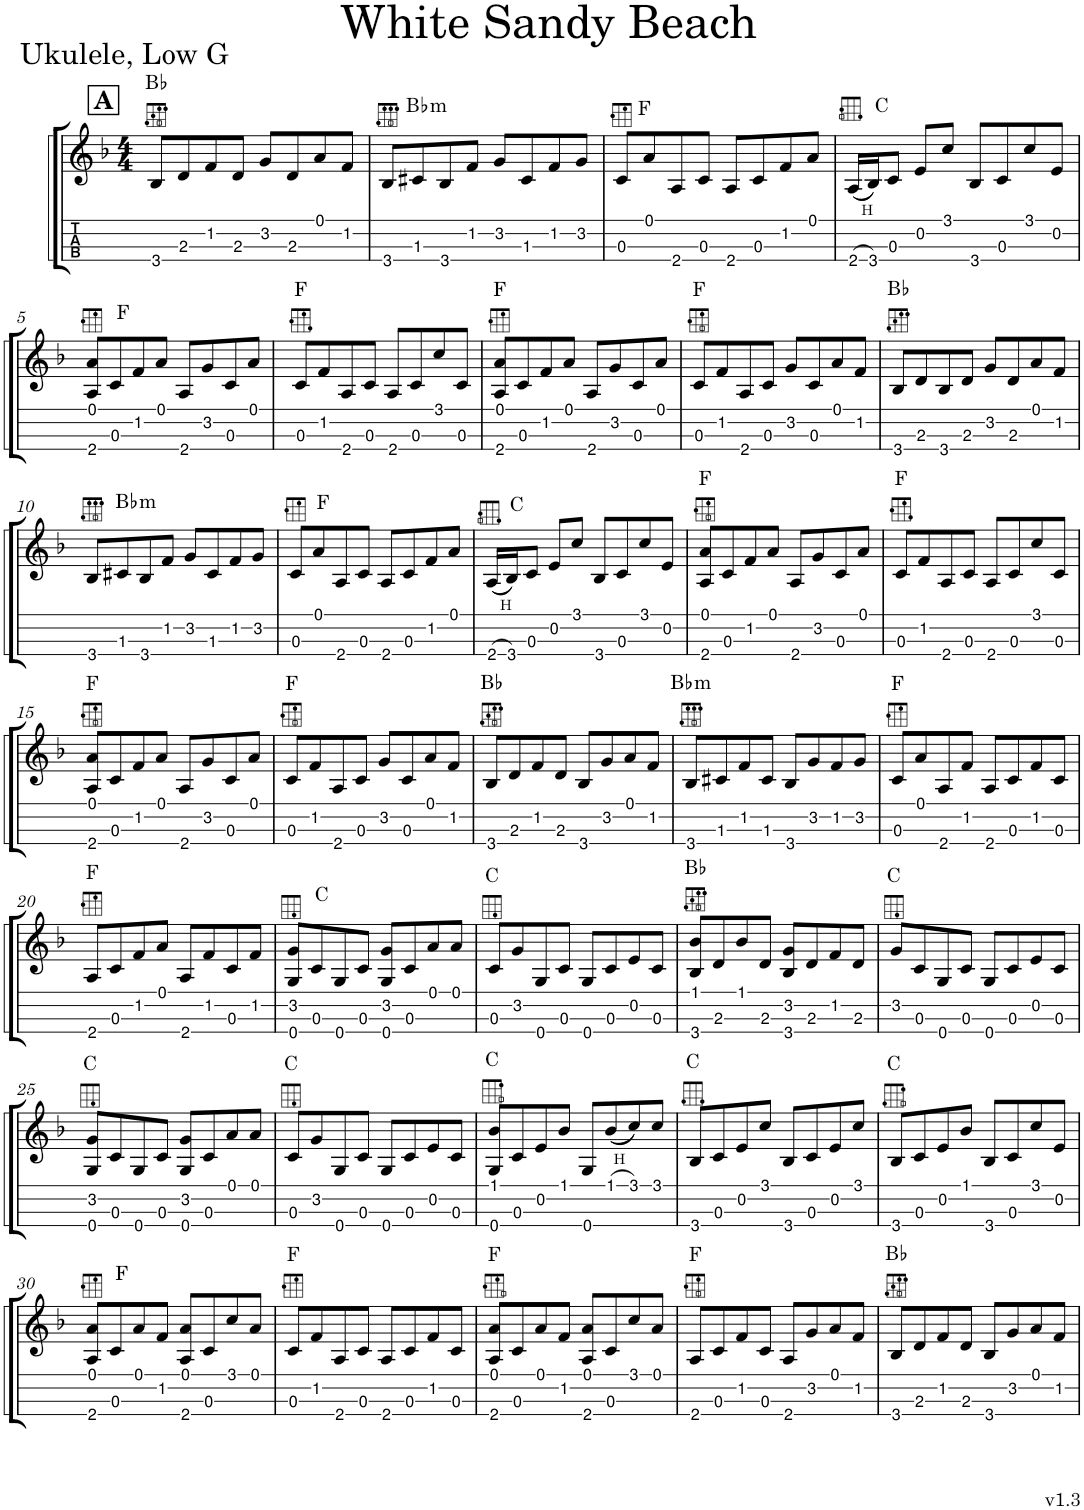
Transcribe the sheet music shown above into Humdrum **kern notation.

**kern	**kern	**harte
*part1	*part1	*part1
*staff2	*staff1	*
*I"Ukulele (Low G)	*	*
*I'Uk.	*	*
*stria4	*	*
*	*clefG2	*
*k[b-]	*k[b-]	*
*M4/4	*M4/4	*
!!LO:REH:place=s1:a:B:cj:fs=14:t=A
=1	=1	=1
8B-L	8B-/L	Bb:maj
8dJ	8d/	.
8fL	8f/	.
8dJ	8d/J	.
8gL	8g/L	.
8dJ	8d/	.
8aL	8a/	.
8fJ	8f/J	.
=2	=2	=2
!	!	!LO:H:kt=m
8B-L	8B-/L	Bb:min
8c#J	8c#X/	.
8B-L	8B-/	.
8fJ	8f/J	.
8gL	8g/L	.
8c#J	8c#/	.
8fL	8f/	.
8gJ	8g/J	.
=3	=3	=3
8cL	8c/L	F:maj
8aJ	8a/	.
8AL	8A/	.
8cJ	8c/J	.
8AL	8A/L	.
8cJ	8c/	.
8fL	8f/	.
8aJ	8a/J	.
=4	=4	=4
16ALL	((16A/LL	C:maj
16B-J	16B-/J))	.
8cJ	8c/J	.
8eL	8e/L	.
8ccJ	8cc/J	.
8B-L	8B-/L	.
8cJ	8c/	.
8ccL	8cc/	.
8eJ	8e/J	.
!!LO:LB:g=z
=5	=5	=5
8A\ 8a\L	8A/ 8a/L	F:maj
8cJ	8c/	.
8fL	8f/	.
8aJ	8a/J	.
8AL	8A/L	.
8gJ	8g/	.
8cL	8c/	.
8aJ	8a/J	.
=6	=6	=6
8cL	8c/L	F:maj
8fJ	8f/	.
8AL	8A/	.
8cJ	8c/J	.
8AL	8A/L	.
8cJ	8c/	.
8ccL	8cc/	.
8cJ	8c/J	.
=7	=7	=7
8A\ 8a\L	8A/ 8a/L	F:maj
8cJ	8c/	.
8fL	8f/	.
8aJ	8a/J	.
8AL	8A/L	.
8gJ	8g/	.
8cL	8c/	.
8aJ	8a/J	.
=8	=8	=8
8cL	8c/L	F:maj
8fJ	8f/	.
8AL	8A/	.
8cJ	8c/J	.
8gL	8g/L	.
8cJ	8c/	.
8aL	8a/	.
8fJ	8f/J	.
=9	=9	=9
8B-L	8B-/L	Bb:maj
8dJ	8d/	.
8B-L	8B-/	.
8dJ	8d/J	.
8gL	8g/L	.
8dJ	8d/	.
8aL	8a/	.
8fJ	8f/J	.
!!LO:LB:g=z
=10	=10	=10
!	!	!LO:H:kt=m
8B-L	8B-/L	Bb:min
8c#J	8c#X/	.
8B-L	8B-/	.
8fJ	8f/J	.
8gL	8g/L	.
8c#J	8c#/	.
8fL	8f/	.
8gJ	8g/J	.
=11	=11	=11
8cL	8c/L	F:maj
8aJ	8a/	.
8AL	8A/	.
8cJ	8c/J	.
8AL	8A/L	.
8cJ	8c/	.
8fL	8f/	.
8aJ	8a/J	.
=12	=12	=12
16ALL	((16A/LL	C:maj
16B-J	16B-/J))	.
8cJ	8c/J	.
8eL	8e/L	.
8ccJ	8cc/J	.
8B-L	8B-/L	.
8cJ	8c/	.
8ccL	8cc/	.
8eJ	8e/J	.
=13	=13	=13
8A\ 8a\L	8A/ 8a/L	F:maj
8cJ	8c/	.
8fL	8f/	.
8aJ	8a/J	.
8AL	8A/L	.
8gJ	8g/	.
8cL	8c/	.
8aJ	8a/J	.
=14	=14	=14
8cL	8c/L	F:maj
8fJ	8f/	.
8AL	8A/	.
8cJ	8c/J	.
8AL	8A/L	.
8cJ	8c/	.
8ccL	8cc/	.
8cJ	8c/J	.
!!LO:LB:g=z
=15	=15	=15
8A\ 8a\L	8A/ 8a/L	F:maj
8cJ	8c/	.
8fL	8f/	.
8aJ	8a/J	.
8AL	8A/L	.
8gJ	8g/	.
8cL	8c/	.
8aJ	8a/J	.
=16	=16	=16
8cL	8c/L	F:maj
8fJ	8f/	.
8AL	8A/	.
8cJ	8c/J	.
8gL	8g/L	.
8cJ	8c/	.
8aL	8a/	.
8fJ	8f/J	.
=17	=17	=17
8B-L	8B-/L	Bb:maj
8dJ	8d/	.
8fL	8f/	.
8dJ	8d/J	.
8B-L	8B-/L	.
8gJ	8g/	.
8aL	8a/	.
8fJ	8f/J	.
=18	=18	=18
!	!	!LO:H:kt=m
8B-L	8B-/L	Bb:min
8c#J	8c#X/	.
8fL	8f/	.
8c#J	8c#/J	.
8B-L	8B-/L	.
8gJ	8g/	.
8fL	8f/	.
8gJ	8g/J	.
=19	=19	=19
8cL	8c/L	F:maj
8aJ	8a/	.
8AL	8A/	.
8fJ	8f/J	.
8AL	8A/L	.
8cJ	8c/	.
8fL	8f/	.
8cJ	8c/J	.
!!LO:LB:g=z
=20	=20	=20
8AL	8A/L	F:maj
8cJ	8c/	.
8fL	8f/	.
8aJ	8a/J	.
8AL	8A/L	.
8fJ	8f/	.
8cL	8c/	.
8fJ	8f/J	.
=21	=21	=21
8G\ 8g\L	8G/ 8g/L	C:maj
8cJ	8c/	.
8GL	8G/	.
8cJ	8c/J	.
8G\ 8g\L	8G/ 8g/L	.
8cJ	8c/	.
8aL	8a/	.
8aJ	8a/J	.
=22	=22	=22
8cL	8c/L	C:maj
8gJ	8g/	.
8GL	8G/	.
8cJ	8c/J	.
8GL	8G/L	.
8cJ	8c/	.
8eL	8e/	.
8cJ	8c/J	.
=23	=23	=23
8B-\ 8b-\L	8B-/ 8b-/L	Bb:maj
8dJ	8d/	.
8b-L	8b-/	.
8dJ	8d/J	.
8B-\ 8g\L	8B-/ 8g/L	.
8dJ	8d/	.
8fL	8f/	.
8dJ	8d/J	.
=24	=24	=24
8gL	8g/L	C:maj
8cJ	8c/	.
8GL	8G/	.
8cJ	8c/J	.
8GL	8G/L	.
8cJ	8c/	.
8eL	8e/	.
8cJ	8c/J	.
!!LO:LB:g=z
=25	=25	=25
8G\ 8g\L	8G/ 8g/L	C:maj
8cJ	8c/	.
8GL	8G/	.
8cJ	8c/J	.
8G\ 8g\L	8G/ 8g/L	.
8cJ	8c/	.
8aL	8a/	.
8aJ	8a/J	.
=26	=26	=26
8cL	8c/L	C:maj
8gJ	8g/	.
8GL	8G/	.
8cJ	8c/J	.
8GL	8G/L	.
8cJ	8c/	.
8eL	8e/	.
8cJ	8c/J	.
=27	=27	=27
8G\ 8b-\L	8G/ 8b-/L	C:maj
8cJ	8c/	.
8eL	8e/	.
8b-J	8b-/J	.
8GL	8G/L	.
8b-J	((8b-/	.
8ccL	8cc/))	.
8ccJ	8cc/J	.
=28	=28	=28
8B-L	8B-/L	C:maj
8cJ	8c/	.
8eL	8e/	.
8ccJ	8cc/J	.
8B-L	8B-/L	.
8cJ	8c/	.
8eL	8e/	.
8ccJ	8cc/J	.
=29	=29	=29
8B-L	8B-/L	C:maj
8cJ	8c/	.
8eL	8e/	.
8b-J	8b-/J	.
8B-L	8B-/L	.
8cJ	8c/	.
8ccL	8cc/	.
8eJ	8e/J	.
!!LO:LB:g=z
=30	=30	=30
8A\ 8a\L	8A/ 8a/L	F:maj
8cJ	8c/	.
8aL	8a/	.
8fJ	8f/J	.
8A\ 8a\L	8A/ 8a/L	.
8cJ	8c/	.
8ccL	8cc/	.
8aJ	8a/J	.
=31	=31	=31
8cL	8c/L	F:maj
8fJ	8f/	.
8AL	8A/	.
8cJ	8c/J	.
8AL	8A/L	.
8cJ	8c/	.
8fL	8f/	.
8cJ	8c/J	.
=32	=32	=32
8A\ 8a\L	8A/ 8a/L	F:maj
8cJ	8c/	.
8aL	8a/	.
8fJ	8f/J	.
8A\ 8a\L	8A/ 8a/L	.
8cJ	8c/	.
8ccL	8cc/	.
8aJ	8a/J	.
=33	=33	=33
8AL	8A/L	F:maj
8cJ	8c/	.
8fL	8f/	.
8cJ	8c/J	.
8AL	8A/L	.
8gJ	8g/	.
8aL	8a/	.
8fJ	8f/J	.
=34	=34	=34
8B-L	8B-/L	Bb:maj
8dJ	8d/	.
8fL	8f/	.
8dJ	8d/J	.
8B-L	8B-/L	.
8gJ	8g/	.
8aL	8a/	.
8fJ	8f/J	.
=	=	=
*-	*-	*-
